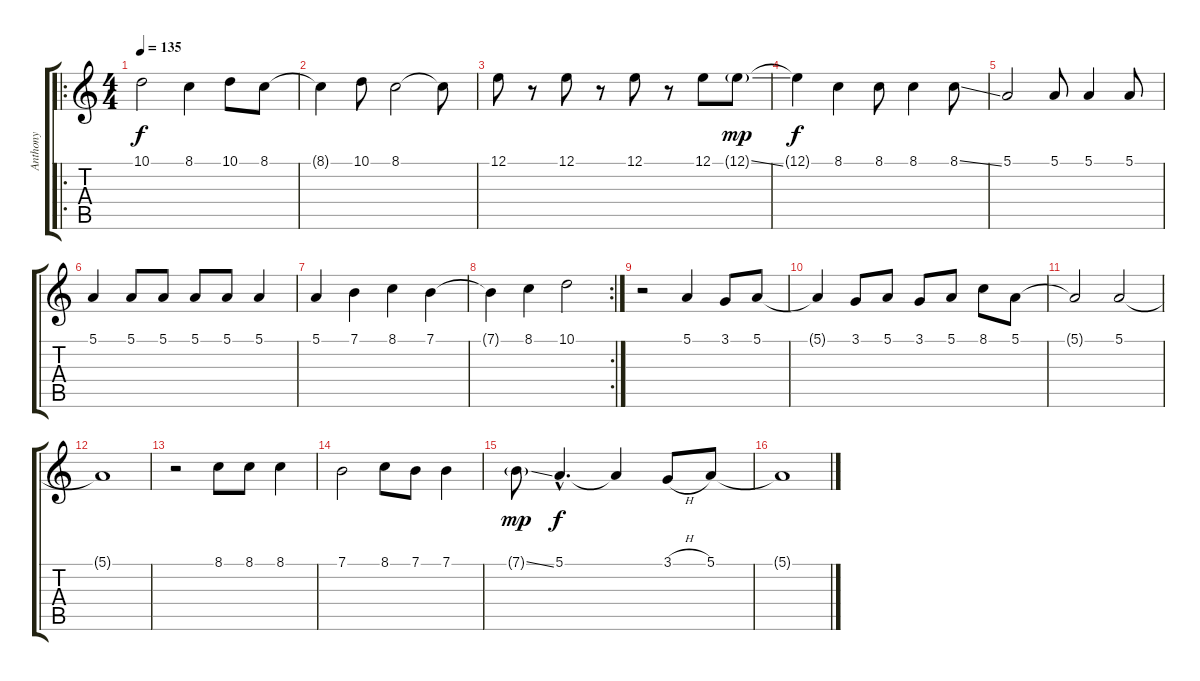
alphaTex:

\track ("Anthony" "Anthony") {instrument lead5charang}
\staff {score tabs}
\tuning (E4 B3 G3 D3 A2 E2) {hide}
\ro
\ts (4 4)
\section ("" "")
\tempo 135
\clef g2
\ks c
10.1{t}.2{dy f} 8.1.4 10.1.8 8.1.8 |
8.1{t}.4 10.1.8 8.1.2 8.1{t}.8 |
12.1.8 r.8 12.1.8 r.8 12.1.8 r.8 12.1.8 12.1{ss g}.8{dy mp} |
12.1{t}.4{dy f} 8.1.4 8.1.8 8.1.4 8.1{ss}.8 |
5.1.2 5.1.8 5.1.4 5.1.8 |
5.1.4 5.1.8 5.1.8 5.1.8 5.1.8 5.1.4 |
5.1.4 7.1.4 8.1.4 7.1.4 |
\rc 2
7.1{t}.4 8.1.4 10.1.2 |
\section ("" "")
r.2 5.1.4 3.1.8 5.1.8 |
5.1{t}.4 3.1.8 5.1.8 3.1.8 5.1.8 8.1.8 5.1.8 |
5.1{t}.2 5.1.2 |
5.1{t}.1 |
\section ("" "")
r.2 8.1.8 8.1.8 8.1.4 |
7.1.2 8.1.8 7.1.8 7.1.4 |
7.1{ss g}.8{dy mp} 5.1{hac}.4{d dy f} 5.1{t}.4 3.1{h}.8 5.1.8 |
5.1{t}.1
